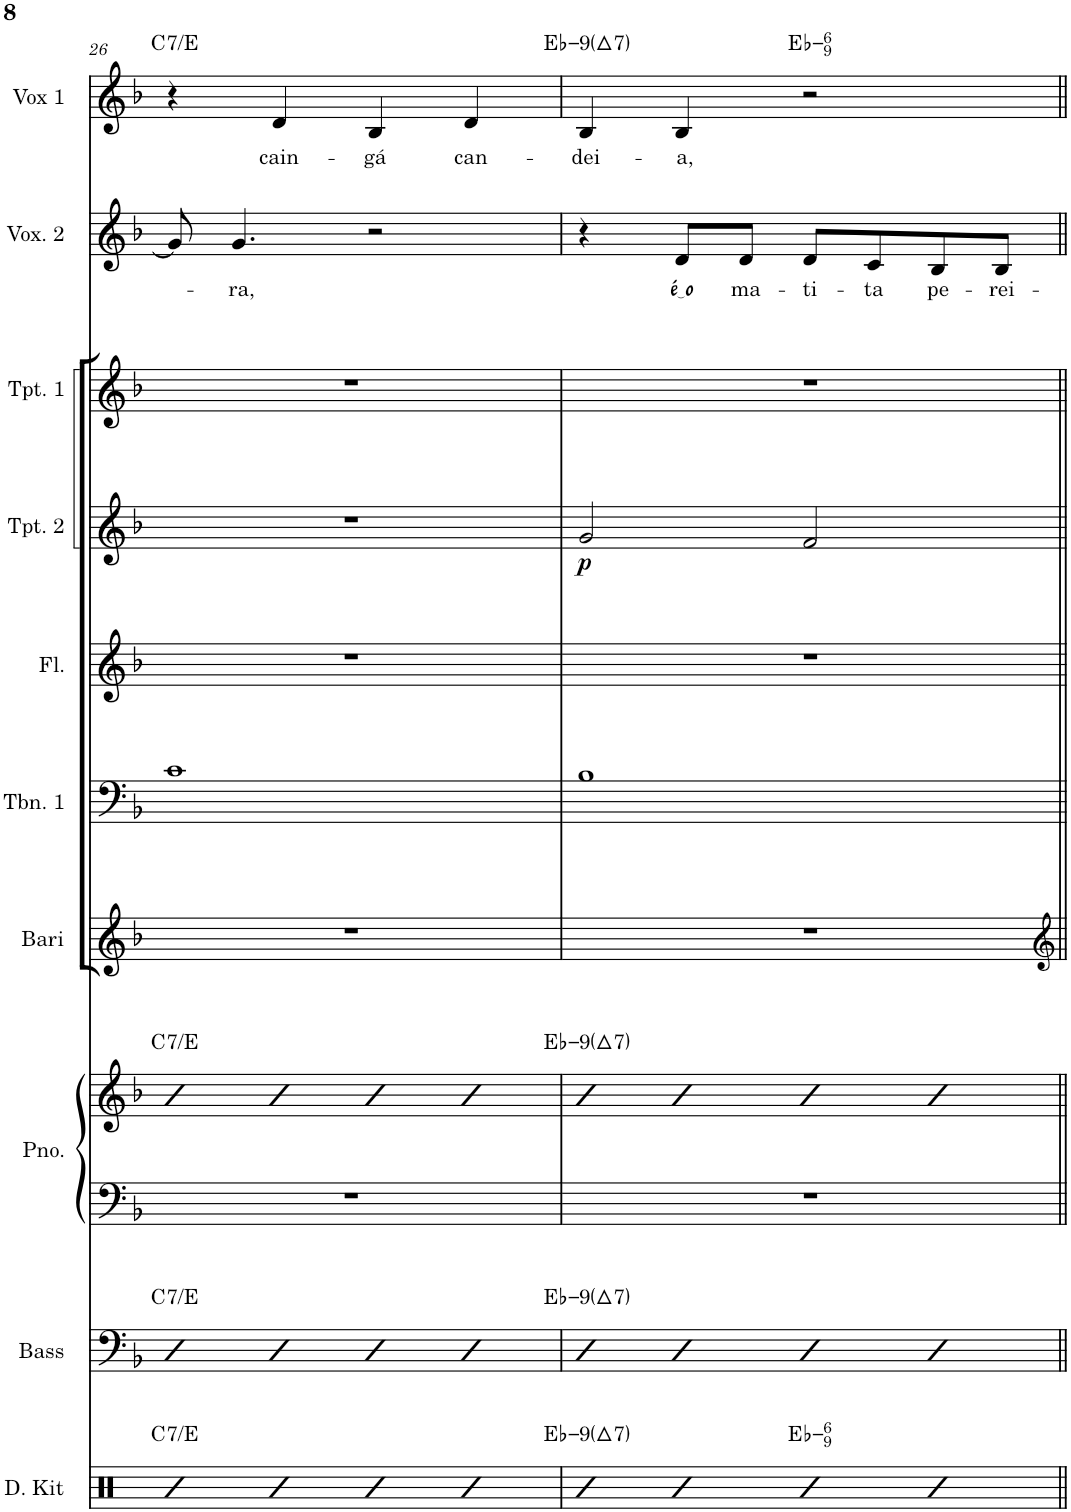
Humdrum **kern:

**kern	**harte	**kern	**harte	**kern	**kern	**harte	**kern	**kern	**kern	**kern	**dynam	**kern	**kern	**text	**kern	**text	**harte
*part10	*part10	*part9	*part9	*part8	*part8	*part8	*part7	*part6	*part5	*part4	*part4	*part3	*part2	*part2	*part1	*part1	*part1
*staff11	*	*staff10	*	*staff9	*staff8	*	*staff7	*staff6	*staff5	*staff4	*staff4	*staff3	*staff2	*staff2	*staff1	*staff1	*
*I"Drum Kit	*	*I"Acoustic Bass	*	*I"Piano	*	*	*I"Baritone Saxophone	*I"Trombone 1	*I"Flute Tenor Saxophone	*I"Trumpet 2	*	*I"Trumpet 1	*I"Voice 2	*	*I"Voice 1	*	*
*I'D. Kit	*	*I'Bass	*	*I'Pno.	*	*	*I'Bari	*I'Tbn. 1	*I'T. Sax.	*I'Tpt. 2	*	*I'Tpt. 1	*	*	*	*	*
!!LO:PB:g=z
*clefX	*	*clefF4	*	*clefF4	*clefG2	*	*clefG2	*clefF4	*clefG2	*clefG2	*	*clefG2	*clefG2	*	*clefG2	*	*
*	*	*Trd7c12	*	*	*	*	*Trd12c21	*	*Trd8c14	*Trd1c2	*	*Trd1c2	*	*	*	*	*
*k[]	*	*k[b-]	*	*k[b-]	*k[b-]	*	*k[b-]	*k[b-]	*k[b-]	*k[b-]	*	*k[b-]	*k[b-]	*	*k[b-]	*	*
*M4/4	*	*M4/4	*	*M4/4	*M4/4	*	*M4/4	*M4/4	*M4/4	*M4/4	*	*M4/4	*M4/4	*	*M4/4	*	*
=26	=26	=26	=26	=26	=26	=26	=26	=26	=26	=26	=26	=26	=26	=26	=26	=26	=26
!	!LO:H:kt=7	!	!LO:H:kt=7	!	!	!LO:H:kt=7	!	!	!	!	!	!	!	!	!	!	!LO:H:kt=7
4R	C:7/3	4bb-	C:7/3	1r	4b-	C:7/3	1r	1c	1r	1r	.	1r	8g/]	.	4r	.	C:7/3
!	!	!	!	!	!	!	!	!	!	!	!	!	!	!LO:LY:b	!	!	!
.	.	.	.	.	.	.	.	.	.	.	.	.	4.g/	-ra,	.	.	.
!	!	!	!	!	!	!	!	!	!	!	!	!	!	!	!	!LO:LY:b	!
4R	.	4bb-	.	.	4b-	.	.	.	.	.	.	.	.	.	4d/	cain-	.
!	!	!	!	!	!	!	!	!	!	!	!	!	!	!	!	!LO:LY:b	!
4R	.	4bb-	.	.	4b-	.	.	.	.	.	.	.	2r	.	4B-/	-gá	.
!	!	!	!	!	!	!	!	!	!	!	!	!	!	!	!	!LO:LY:b	!
4R	.	4bb-	.	.	4b-	.	.	.	.	.	.	.	.	.	4d/	can-	.
=27	=27	=27	=27	=27	=27	=27	=27	=27	=27	=27	=27	=27	=27	=27	=27	=27	=27
!	!LO:H:kt=^7	!	!LO:H:kt=^7	!	!	!LO:H:kt=^7	!	!	!	!	!LO:DY:b	!	!	!	!	!LO:LY:b	!LO:H:kt=^7
4R	Eb:minmaj7(9)	4bb-	Eb:minmaj7(9)	1r	4b-	Eb:minmaj7(9)	1r	1B-	1r	2g/	p	1r	4r	.	4B-/	-dei-	Eb:minmaj7(9)
!	!	!	!	!	!	!	!	!	!	!	!	!	!	!LO:LY:b	!	!LO:LY:b	!
4R	.	4bb-	.	.	4b-	.	.	.	.	.	.	.	8d/L	é o	4B-/	-a,	.
!	!	!	!	!	!	!	!	!	!	!	!	!	!	!LO:LY:b	!	!	!
.	.	.	.	.	.	.	.	.	.	.	.	.	8d/J	ma-	.	.	.
!	!LO:H:kt=6	!	!	!	!	!	!	!	!	!	!	!	!	!LO:LY:b	!	!	!LO:H:kt=6
4R	Eb:min6(9)	4bb-	.	.	4b-	.	.	.	.	2f/	.	.	8d/L	-ti-	2r	.	Eb:min6(9)
!	!	!	!	!	!	!	!	!	!	!	!	!	!	!LO:LY:b	!	!	!
.	.	.	.	.	.	.	.	.	.	.	.	.	8c/	-ta	.	.	.
!	!	!	!	!	!	!	!	!	!	!	!	!	!	!LO:LY:b	!	!	!
4R	.	4bb-	.	.	4b-	.	.	.	.	.	.	.	8B-/	pe-	.	.	.
!	!	!	!	!	!	!	!	!	!	!	!	!	!	!LO:LY:b	!	!	!
.	.	.	.	.	.	.	.	.	.	.	.	.	8B-/J	-rei-	.	.	.
=||	=||	=||	=||	=||	=||	=||	=||	=||	=||	=||	=||	=||	=||	=||	=||	=||	=||
*-	*-	*-	*-	*-	*-	*-	*-	*-	*-	*-	*-	*-	*-	*-	*-	*-	*-
